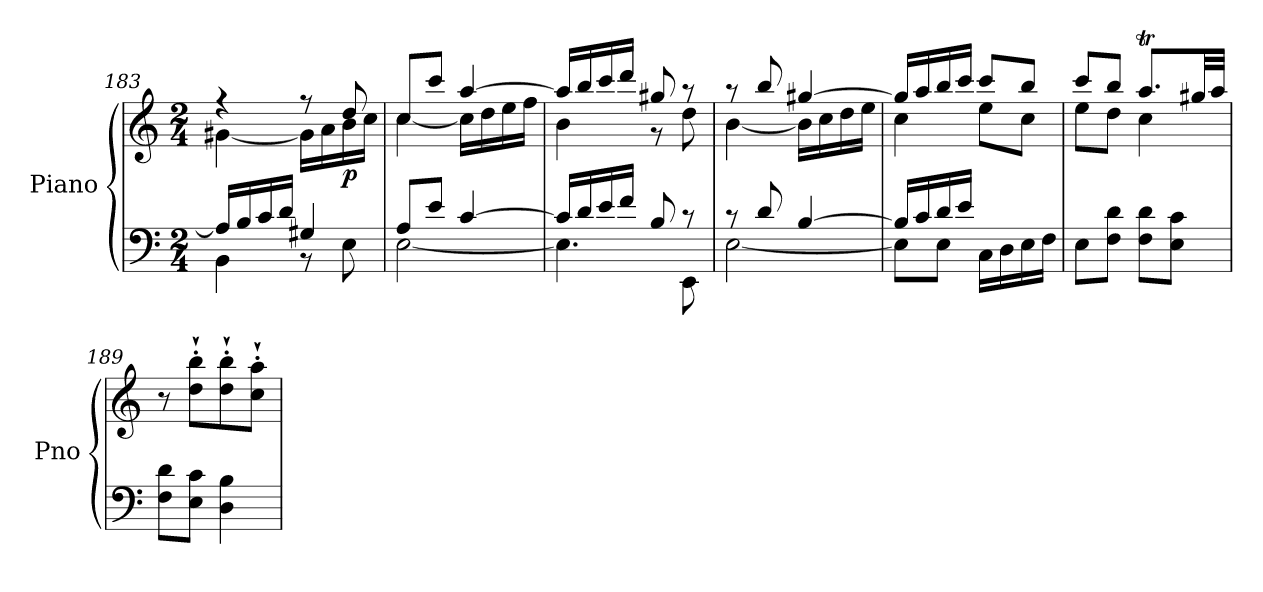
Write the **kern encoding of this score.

**kern	**kern	**dynam
*part1	*part1	*part1
*staff2	*staff1	*staff1/2
*I"Piano	*	*
*I'Pno	*	*
!!LO:LB:g=z
*clefF4	*clefG2	*
*k[]	*k[]	*
*C:	*C:	*
*M2/4	*M2/4	*
=183	=183	=183
*^	*^	*
16A/LL]	4BB\	4rff	[4g#X\	.
16B/	.	.	.	.
16c/	.	.	.	.
16d/JJ	.	.	.	.
4G#X/	8rBB	8rff	16g#\LL]	.
.	.	.	16a\	.
!	!	!	!	!LO:DY:b
.	8E\	8dd/	16b\	p
.	.	.	16cc\JJ	.
=184	=184	=184	=184	=184
8A/L	[2E\	8cc/L	[4cc\	.
8e/J	.	8ccc/J	.	.
[4c/	.	[4aa/	16cc\LL]	.
.	.	.	16dd\	.
.	.	.	16ee\	.
.	.	.	16ff\JJ	.
=185	=185	=185	=185	=185
16c/LL]	4.E\]	16aa/LL]	4b\	.
16d/	.	16bb/	.	.
16e/	.	16ccc/	.	.
16f/JJ	.	16ddd/JJ	.	.
8B/	.	8gg#X/	8r	.
8rc	8EE\	8raa	8dd\	.
=186	=186	=186	=186	=186
8rc	[2E\	8raa	[4b\	.
8d/	.	8bb/	.	.
[4B/	.	[4gg#X/	16b\LL]	.
.	.	.	16cc\	.
.	.	.	16dd\	.
.	.	.	16ee\JJ	.
=187	=187	=187	=187	=187
16B/LL]	8E\L]	16gg#/LL]	4cc\	.
16c/	.	16aa/	.	.
16d/	8E\J	16bb/	.	.
16e/JJ	.	16ccc/JJ	.	.
16C\LL	4ryy	8ccc/L	8ee\L	.
16D\	.	.	.	.
16E\	.	8bb/J	8cc\J	.
16F\JJ	.	.	.	.
*v	*v	*	*	*
!!LO:LB:g=z	!!
=188	=188	=188	=188
8E\L	8ccc/L	8ee\L	.
8F\ 8d\J	8bb/J	8dd\J	.
8F\ 8d\L	8.aaT/L	4cc\	.
8E\ 8c\J	.	.	.
.	32gg#X/LL	.	.
.	32aa/JJJ	.	.
*	*v	*v	*
=189	=189	=189
8F\ 8d\L	8r	.
8E\ 8c\J	8dd\'` 8bb\'`L	.
4D\ 4B\	8dd\'` 8bb\'`	.
.	8cc\'` 8aa\'`J	.
=	=	=
*-	*-	*-
